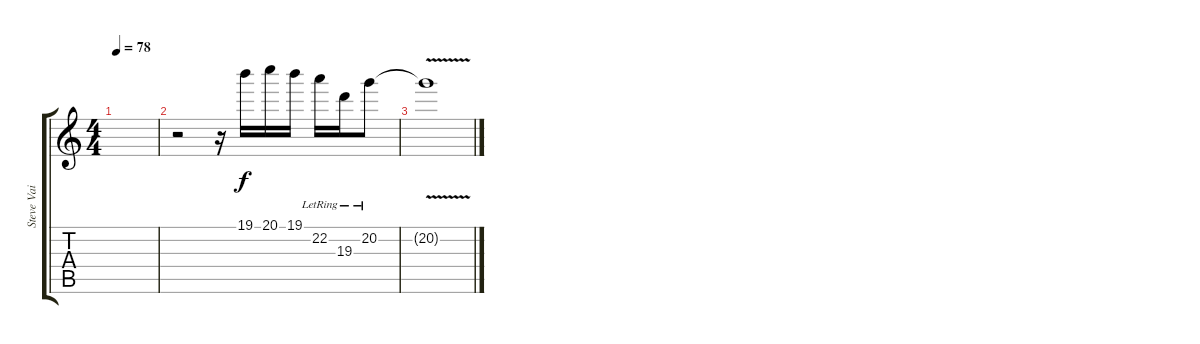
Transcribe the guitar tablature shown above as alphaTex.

\track ("Steve Vai - Lead" "Steve Vai ") {instrument distortionguitar}
\staff {score tabs}
\tuning (E4 B3 G3 D3 A2 E2) {hide}
\ts (4 4)
\tempo 78
\clef g2
\ks c
|
r.2 r.16 19.1.16 20.1.16 19.1.16 22.2{lr}.16 19.3{lr}.16 20.2{lr}.8 |
20.2{v t}.1
